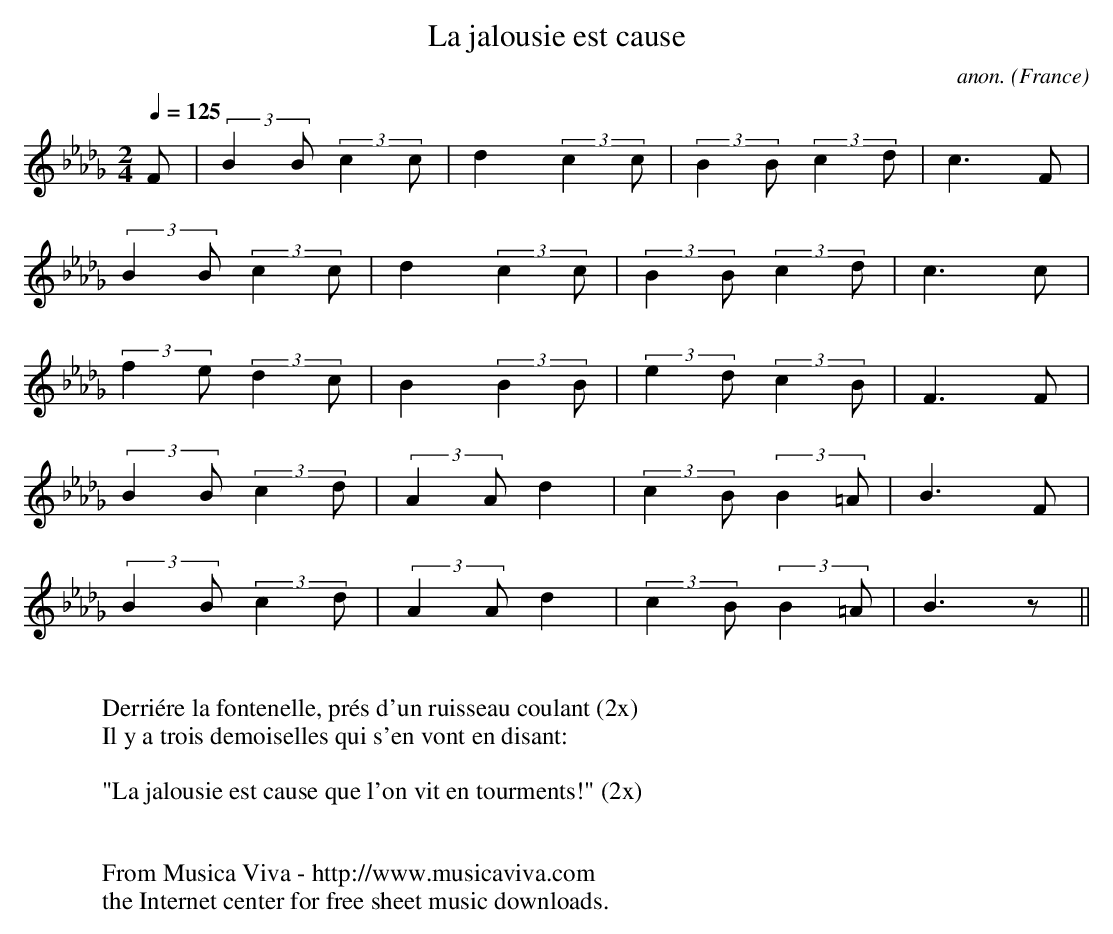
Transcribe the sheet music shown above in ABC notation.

X:1
T:La jalousie est cause
C:anon.
O:France
M:2/4
L:1/8
Q:1/4=125
K:Bbm
F | (3::2B2B (3::2c2c | d2 (3::2c2c | (3::2B2B (3::2c2d | c3F |
    (3::2B2B (3::2c2c | d2 (3::2c2c | (3::2B2B (3::2c2d | c3c |
    (3::2f2e (3::2d2c | B2 (3::2B2B | (3::2e2d (3::2c2B | F3F |
    (3::2B2B (3::2c2d | (3::2A2A d2 | (3::2c2B (3::2B2=A| B3F |
    (3::2B2B (3::2c2d | (3::2A2A d2 | (3::2c2B (3::2B2=A| B3z ||
W:
W:Derri\'ere la fontenelle, pr\'es d'un ruisseau coulant (2x)
W:Il y a trois demoiselles qui s'en vont en disant:
W:
W:  "La jalousie est cause que l'on vit en tourments!" (2x)
W:
W:
W:  From Musica Viva - http://www.musicaviva.com
W:  the Internet center for free sheet music downloads.
